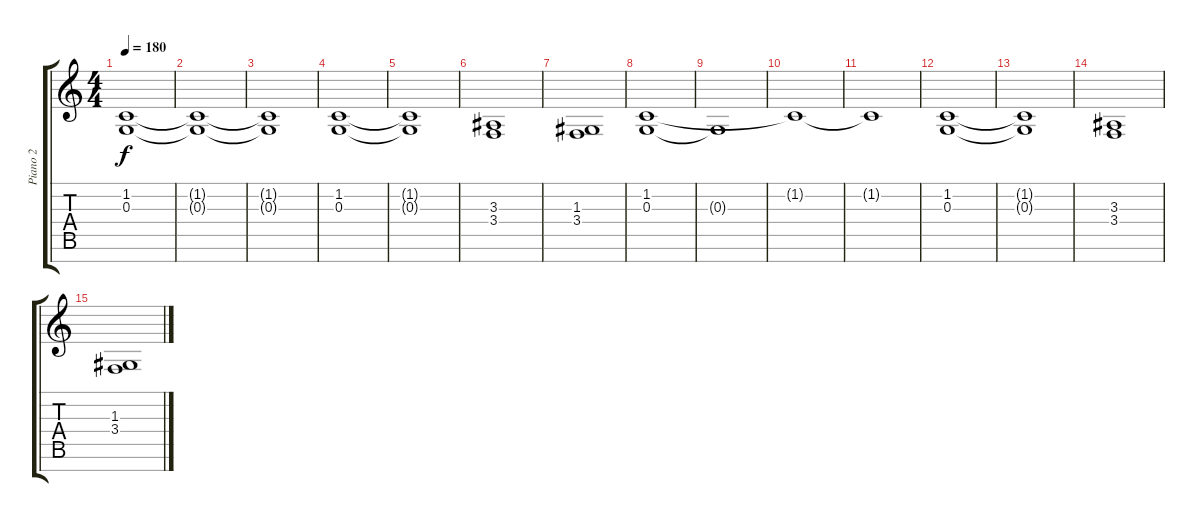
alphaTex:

\track ("Piano 2" "Piano 2") {instrument acousticgrandpiano}
\staff {score tabs}
\tuning (E4 B3 G3 D3 A2 E2 B1) {hide}
\ts (4 4)
\tempo 180
\clef g2
\ks c
(1.2{t} 0.3{t}).1{dy f} |
(1.2{t} 0.3{t}).1 |
(1.2{t} 0.3{t}).1 |
(1.2 0.3).1 |
(1.2{t} 0.3{t}).1 |
(3.3 3.4).1 |
(1.3 3.4).1 |
(1.2 0.3).1 |
0.3{t}.1 |
1.2{t}.1 |
1.2{t}.1 |
(1.2 0.3).1 |
(1.2{t} 0.3{t}).1 |
(3.3 3.4).1 |
(1.3 3.4).1
